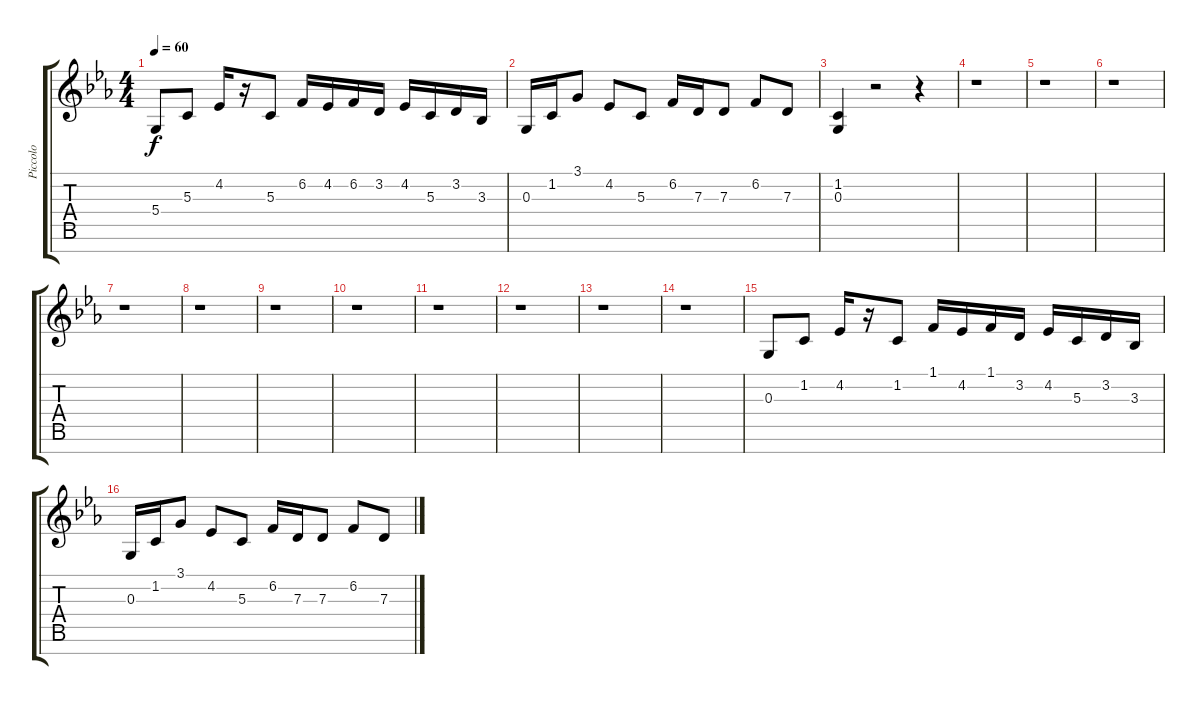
\track ("Piccolo" "Piccolo") {instrument piccolo}
\staff {score tabs}
\tuning (E4 B3 G3 D3 A2 E2 B1) {hide}
\ts (4 4)
\tempo 60
\clef g2
\ks eb
5.4.8{dy f} 5.3.8 4.2.16 r.16 5.3.8 6.2.16 4.2.16 6.2.16 3.2.16 4.2.16 5.3.16 3.2.16 3.3.16 |
0.3.16 1.2.16 3.1.8 4.2.8 5.3.8 6.2.16 7.3.16 7.3.8 6.2.8 7.3.8 |
(1.2 0.3).4{volume 10 instrument lead6voice} r.2 r.4 |
r.1 |
r.1 |
r.1 |
r.1 |
r.1 |
r.1 |
r.1 |
r.1 |
r.1 |
r.1 |
r.1 |
0.3.8{volume 14 instrument piccolo} 1.2.8 4.2.16 r.16 1.2.8 1.1.16 4.2.16 1.1.16 3.2.16 4.2.16 5.3.16 3.2.16 3.3.16 |
0.3.16 1.2.16 3.1.8 4.2.8 5.3.8 6.2.16 7.3.16 7.3.8 6.2.8 7.3.8
